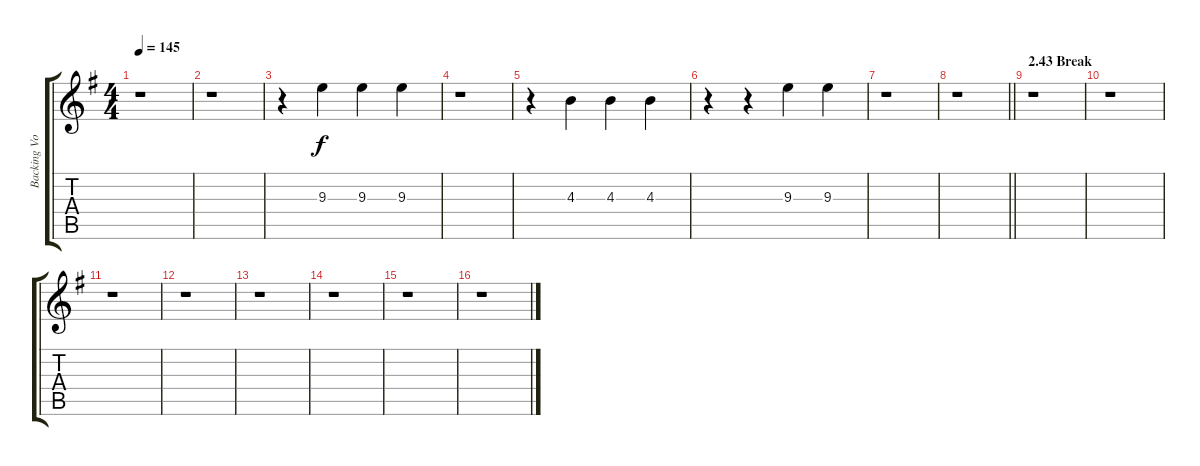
\track ("Backing Vocals" "Backing Vo") {instrument distortionguitar}
\staff {score tabs}
\tuning (E4 B3 G3 D3 A2 E2) {hide}
\ts (4 4)
\tempo 145
\clef g2
\ks eminor
r.1{dy f} |
r.1 |
r.4 9.3.4 9.3.4 9.3.4 |
r.1 |
r.4 4.3.4 4.3.4 4.3.4 |
r.4 r.4 9.3.4 9.3.4 |
r.1 |
\barLineRight lightlight
r.1 |
\section ("" "2.43 Break")
r.1 |
r.1 |
r.1 |
r.1 |
r.1 |
r.1 |
r.1 |
r.1
